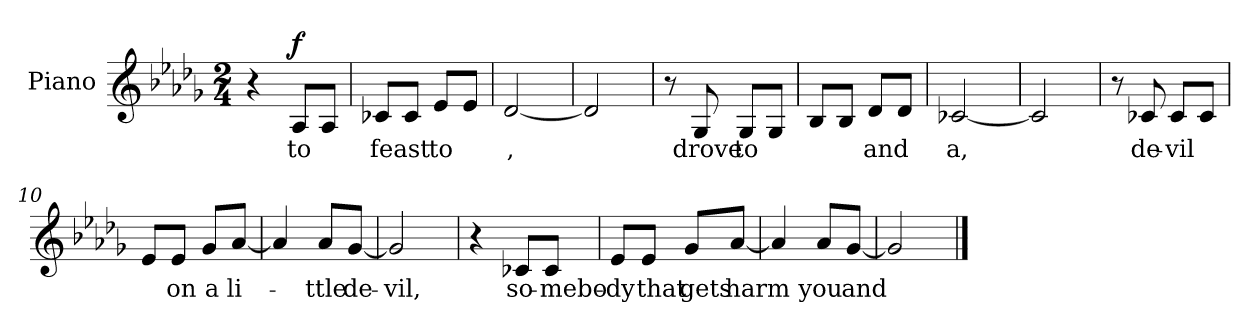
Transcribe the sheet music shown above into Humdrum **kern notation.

**kern	**text	**dynam
*part1	*part1	*part1
*staff1	*staff1	*staff1
*I"Piano	*	*
*I'Pno.	*	*
*clefG2	*	*
*k[b-e-a-d-g-]	*	*
*M2/4	*	*
=1	=1	=1
4r	.	.
!	!	!LO:DY:b
8A-/L	to	f
8A-/J	--	.
=2	=2	=2
8c-X/L	feast	.
8c-/J	--	.
8e-/L	to	.
8e-/J	--	.
=3	=3	=3
[2d-/	-,	.
=4	=4	=4
2d-/]	.	.
=5	=5	=5
8r	.	.
8G-/	drove	.
8G-/L	to	.
8G-/J	--	.
=6	=6	=6
8B-/L	--	.
8B-/J	--	.
8d-/L	and	.
8d-/J	--	.
=7	=7	=7
[2c-X/	a,	.
=8	=8	=8
2c-/]	.	.
=9	=9	=9
8r	.	.
8c-X/	de-	.
8c-/L	-vil	.
8c-/J	--	.
=10	=10	=10
8e-/L	--	.
8e-/J	on	.
8g-/L	a	.
[8a-/J	li-	.
=11	=11	=11
4a-/]	.	.
8a-/L	-ttle	.
[8g-/J	de-	.
=12	=12	=12
2g-/]	-vil,	.
=13	=13	=13
4r	.	.
8c-X/L	so-	.
8c-/J	mebo-	.
=14	=14	=14
8e-/L	-dy	.
8e-/J	that	.
8g-/L	gets	.
[8a-/J	harm	.
=15	=15	=15
4a-/]	.	.
8a-/L	you	.
[8g-/J	and	.
=16	=16	=16
2g-/]	.	.
==	==	==
*-	*-	*-
